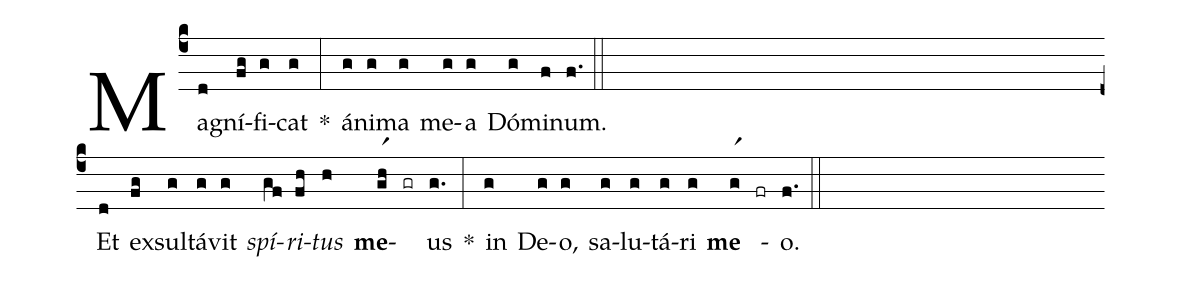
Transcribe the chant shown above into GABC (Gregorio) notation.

%%
(c4)
Mag(d)ní(fg)fi(g)cat(g) *(:)
á(g)ni(g)ma(g) me(g)a(g) Dó(g)mi(f)num.(f.) (::Z)

Et(d) ex(fg)sul(g)tá(g)vit(g) <i>spí</i>(gf)<i>ri</i>(fh)<i>tus</i>(h) <b>me</b>-(ghr1) (gr) us(g.) *(:)
in(g) De(g)o,(g) sa(g)lu(g)tá(g)ri(g) <b>me</b>(gr1) -(fr) o.(f.) (::)
